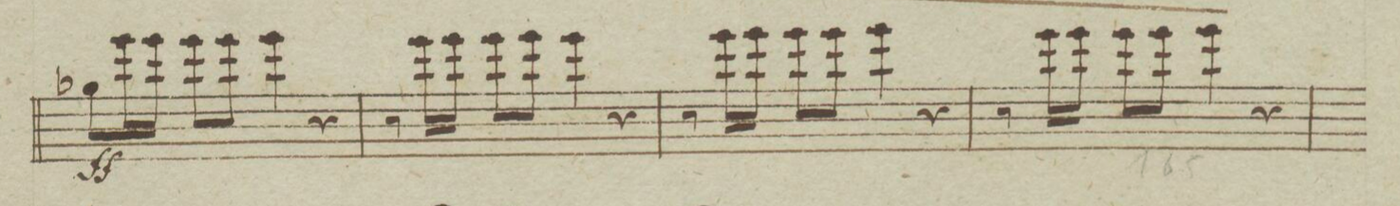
**kern	**dynam
*I"Violino Primo.	*
*clefG2	*
*k[b-e-a-]	*
*met(c)	*
*M4/4	*
8gg-X\L	ff
16eee-\L	.
16eee-\JJ	.
8eee-\L	.
8eee-\J	.
4eee-\	.
4r	.
=159	=159
8r	.
16eee-\LL	.
16eee-\JJ	.
8eee-\L	.
8eee-\J	.
4eee-\	.
4r	.
=160	=160
8r	.
16eee-\LL	.
16eee-\JJ	.
8eee-\L	.
8eee-\J	.
4eee-\	.
4r	.
=161	=161
8r	.
16eee-\LL	.
16eee-\JJ	.
8eee-\L	.
8eee-\J	.
4eee-\	.
4r	.
=162	=162
*-	*-
